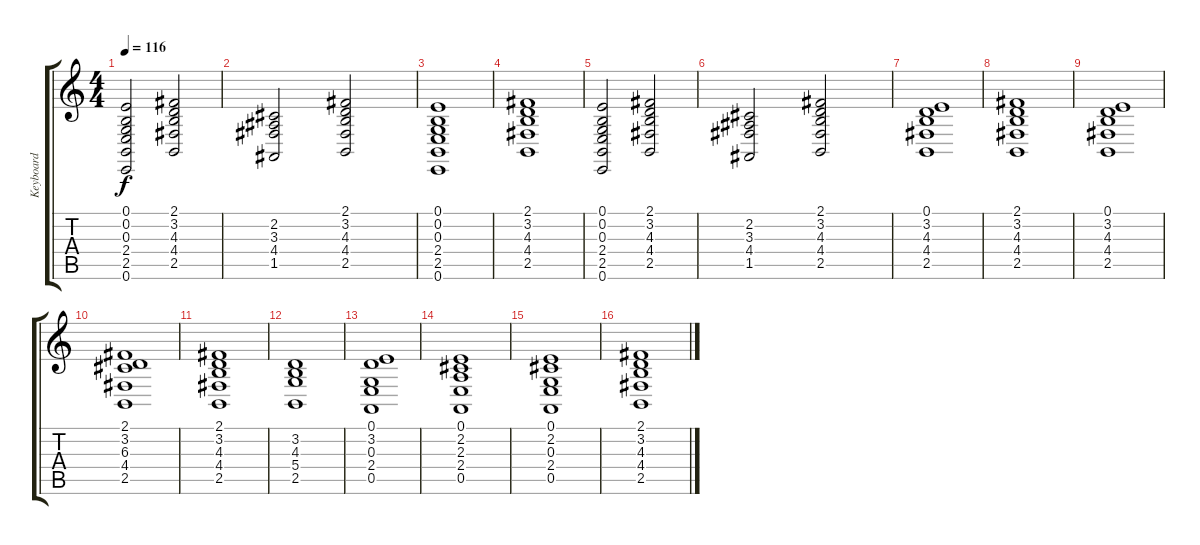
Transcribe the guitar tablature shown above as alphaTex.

\track ("Keyboard" "Keyboard") {instrument brightacousticpiano}
\staff {score tabs}
\tuning (E4 B3 G3 D3 A2 E2) {hide}
\ts (4 4)
\tempo 116
\clef g2
\ks c
(0.1 0.2 0.3 2.4 2.5 0.6).2{dy f} (2.1 3.2 4.3 4.4 2.5).2 |
(2.2 3.3 4.4 1.5).2 (2.1 3.2 4.3 4.4 2.5).2 |
(0.1 0.2 0.3 2.4 2.5 0.6).1 |
(2.1 3.2 4.3 4.4 2.5).1 |
(0.1 0.2 0.3 2.4 2.5 0.6).2 (2.1 3.2 4.3 4.4 2.5).2 |
(2.2 3.3 4.4 1.5).2 (2.1 3.2 4.3 4.4 2.5).2 |
(0.1 3.2 4.3 4.4 2.5).1 |
(2.1 3.2 4.3 4.4 2.5).1 |
(0.1 3.2 4.3 4.4 2.5).1 |
(2.1 3.2 6.3 4.4 2.5).1 |
(2.1 3.2 4.3 4.4 2.5).1 |
(3.2 4.3 5.4 2.5).1 |
(0.1 3.2 0.3 2.4 0.5).1 |
(0.1 2.2 2.3 2.4 0.5).1 |
(0.1 2.2 0.3 2.4 0.5).1 |
(2.1 3.2 4.3 4.4 2.5).1
